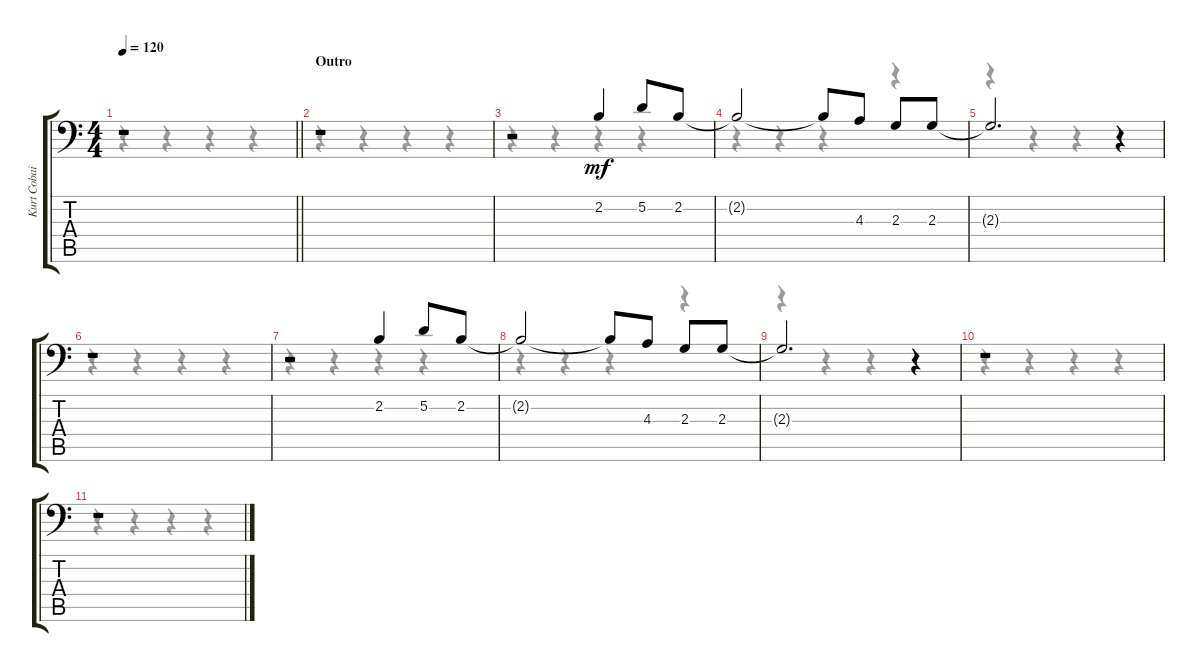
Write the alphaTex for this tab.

\track ("Kurt Cobain (Voice)" "Kurt Cobai") {instrument cello}
\staff {score tabs}
\tuning (D4 A3 F3 C3 G2 D2) {hide}
\voice
\ts (4 4)
\tempo 120
\clef f4
\barLineRight lightlight
\ks c
r.1{dy mf} |
\section ("" "Outro")
r.1 |
r.2 2.2.4 5.2.8 2.2.8 |
2.2{t}.2 2.2{t}.8 4.3.8 2.3.8 2.3.8 |
2.3{t}.2{d} r.4 |
r.1 |
r.2 2.2.4 5.2.8 2.2.8 |
2.2{t}.2 2.2{t}.8 4.3.8 2.3.8 2.3.8 |
2.3{t}.2{d} r.4 |
r.1 |
r.1
\voice
\clef f4
\ottava regular
\simile none
\barLineRight lightlight
\ks c
r.4{dy f} r.4 r.4 r.4 |
r.4 r.4 r.4 r.4 |
r.4 r.4 r.4 r.4 |
r.4 r.4 r.4 r.4 |
r.4 r.4 r.4 r.4 |
r.4 r.4 r.4 r.4 |
r.4 r.4 r.4 r.4 |
r.4 r.4 r.4 r.4 |
r.4 r.4 r.4 r.4 |
r.4 r.4 r.4 r.4 |
r.4 r.4 r.4 r.4
